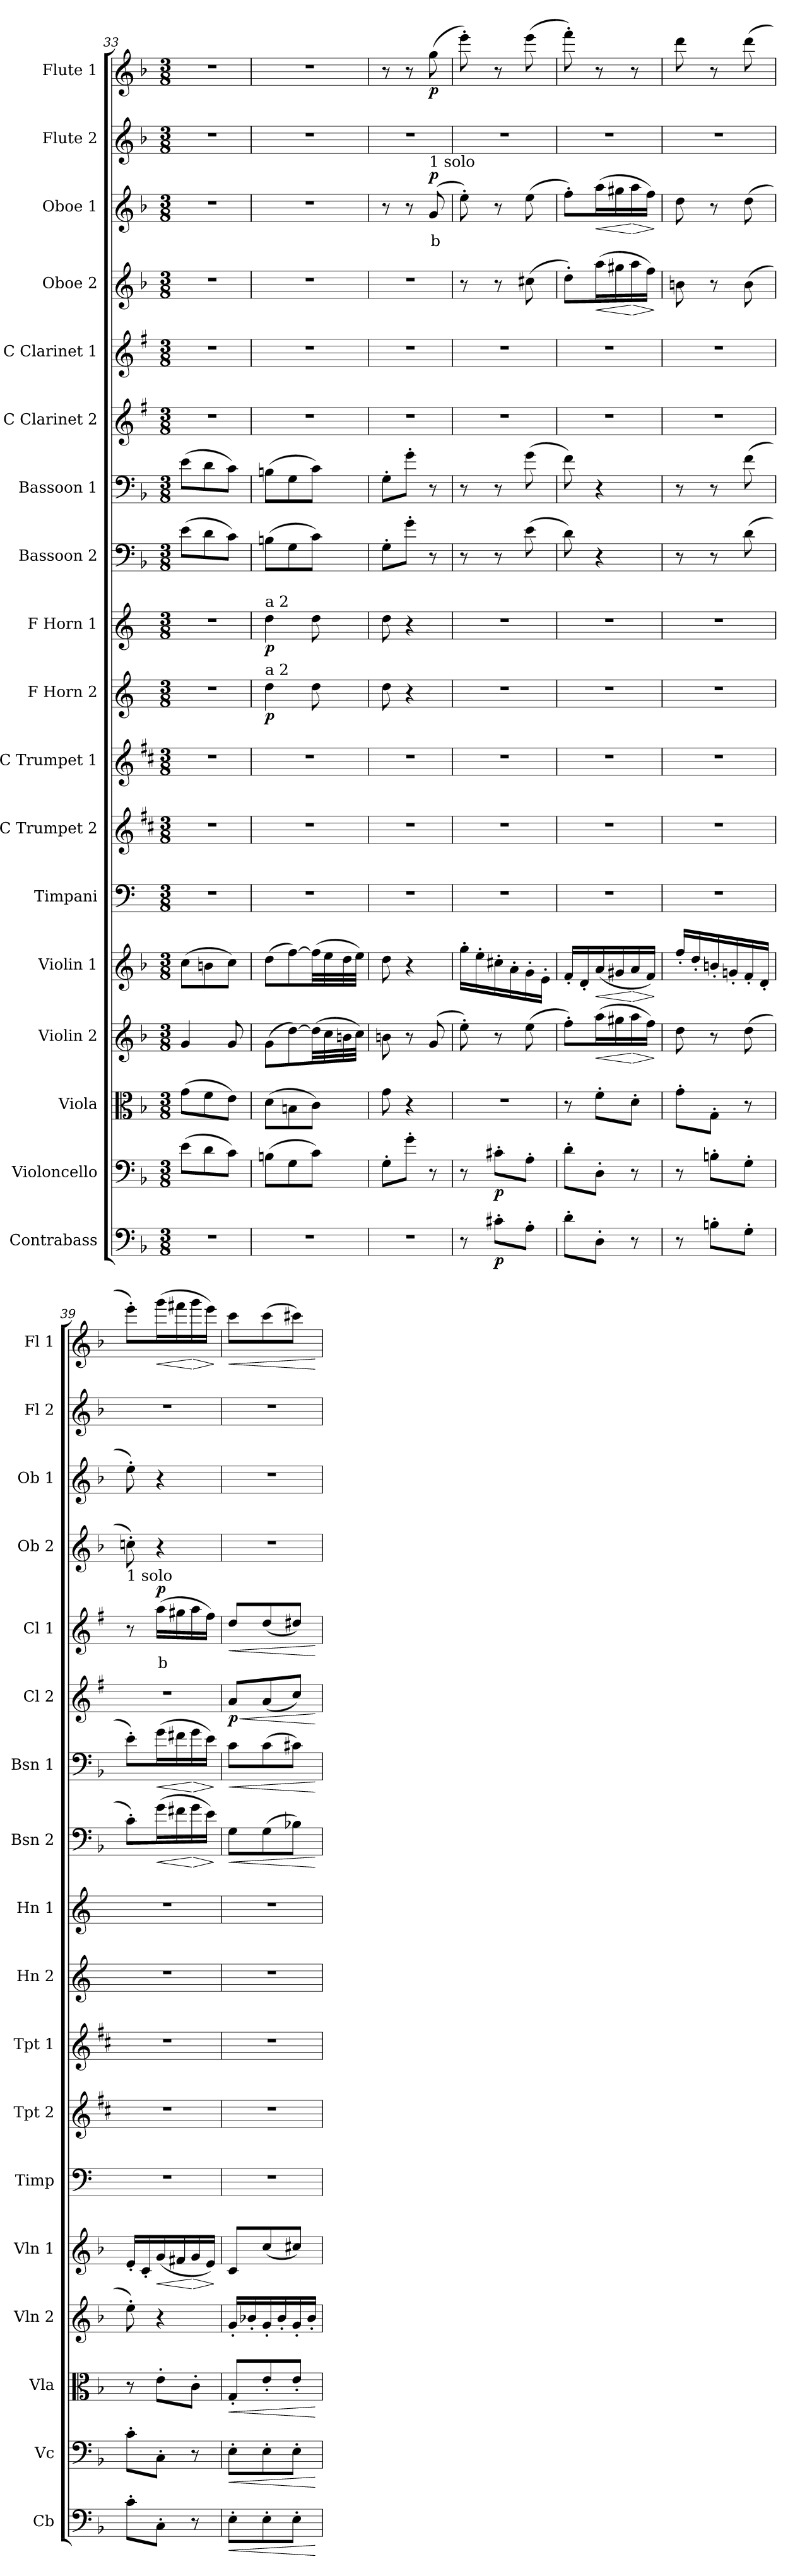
**kern	**dynam	**kern	**dynam	**kern	**dynam	**kern	**dynam	**kern	**dynam	**kern	**kern	**kern	**kern	**dynam	**kern	**dynam	**kern	**dynam	**kern	**dynam	**kern	**dynam	**kern	**text	**dynam	**kern	**dynam	**kern	**text	**dynam	**kern	**kern	**dynam
*part18	*part18	*part17	*part17	*part16	*part16	*part15	*part15	*part14	*part14	*part13	*part12	*part11	*part10	*part10	*part9	*part9	*part8	*part8	*part7	*part7	*part6	*part6	*part5	*part5	*part5	*part4	*part4	*part3	*part3	*part3	*part2	*part1	*part1
*staff18	*staff18	*staff17	*staff17	*staff16	*staff16	*staff15	*staff15	*staff14	*staff14	*staff13	*staff12	*staff11	*staff10	*staff10	*staff9	*staff9	*staff8	*staff8	*staff7	*staff7	*staff6	*staff6	*staff5	*staff5	*staff5	*staff4	*staff4	*staff3	*staff3	*staff3	*staff2	*staff1	*staff1
*I"Contrabass	*	*I"Violoncello	*	*I"Viola	*	*I"Violin 2	*	*I"Violin 1	*	*I"Timpani	*I"C Trumpet 2	*I"C Trumpet 1	*I"F Horn 2	*	*I"F Horn 1	*	*I"Bassoon 2	*	*I"Bassoon 1	*	*I"C Clarinet 2	*	*I"C Clarinet 1	*	*	*I"Oboe 2	*	*I"Oboe 1	*	*	*I"Flute 2	*I"Flute 1	*
*I'Cb	*	*I'Vc	*	*I'Vla	*	*I'Vln 2	*	*I'Vln 1	*	*I'Timp	*I'Tpt 2	*I'Tpt 1	*I'Hn 2	*	*I'Hn 1	*	*I'Bsn 2	*	*I'Bsn 1	*	*I'Cl 2	*	*I'Cl 1	*	*	*I'Ob 2	*	*I'Ob 1	*	*	*I'Fl 2	*I'Fl 1	*
*clefF4	*	*clefF4	*	*clefC3	*	*clefG2	*	*clefG2	*	*clefF4	*clefG2	*clefG2	*clefG2	*	*clefG2	*	*clefF4	*	*clefF4	*	*clefG2	*	*clefG2	*	*	*clefG2	*	*clefG2	*	*	*clefG2	*clefG2	*
*ITrd7c12	*	*	*	*	*	*	*	*	*	*	*ITrd1c2	*ITrd1c2	*ITrd4c7	*	*ITrd4c7	*	*	*	*	*	*ITrd1c2	*	*ITrd1c2	*	*	*	*	*	*	*	*	*	*
*k[b-]	*	*k[b-]	*	*k[b-]	*	*k[b-]	*	*k[b-]	*	*k[]	*k[]	*k[]	*k[b-]	*	*k[b-]	*	*k[b-]	*	*k[b-]	*	*k[b-]	*	*k[b-]	*	*	*k[b-]	*	*k[b-]	*	*	*k[b-]	*k[b-]	*
*F:	*	*F:	*	*F:	*	*F:	*	*F:	*	*	*	*	*	*	*	*	*F:	*	*F:	*	*F:	*	*F:	*	*	*F:	*	*F:	*	*	*F:	*F:	*
*M3/8	*	*M3/8	*	*M3/8	*	*M3/8	*	*M3/8	*	*M3/8	*M3/8	*M3/8	*M3/8	*	*M3/8	*	*M3/8	*	*M3/8	*	*M3/8	*	*M3/8	*	*	*M3/8	*	*M3/8	*	*	*M3/8	*M3/8	*
=33	=33	=33	=33	=33	=33	=33	=33	=33	=33	=33	=33	=33	=33	=33	=33	=33	=33	=33	=33	=33	=33	=33	=33	=33	=33	=33	=33	=33	=33	=33	=33	=33	=33
4.r	.	(8e\L	.	(8g\L	.	4g/	.	(8cc\L	.	4.r	4.r	4.r	4.r	.	4.r	.	(8e\L	.	(8e\L	.	4.r	.	4.r	.	.	4.r	.	4.r	.	.	4.r	4.r	.
.	.	8d\	.	8f\	.	.	.	8bn\	.	.	.	.	.	.	.	.	8d\	.	8d\	.	.	.	.	.	.	.	.	.	.	.	.	.	.
.	.	8c\J)	.	8e\J)	.	8g/	.	8cc\J)	.	.	.	.	.	.	.	.	8c\J)	.	8c\J)	.	.	.	.	.	.	.	.	.	.	.	.	.	.
=34	=34	=34	=34	=34	=34	=34	=34	=34	=34	=34	=34	=34	=34	=34	=34	=34	=34	=34	=34	=34	=34	=34	=34	=34	=34	=34	=34	=34	=34	=34	=34	=34	=34
!	!	!	!	!	!	!	!	!	!	!	!	!	!	!	!LO:TX:a:t=a 2	!	!	!	!	!	!	!	!	!	!	!	!	!	!	!	!	!	!
!	!	!	!	!	!	!	!	!	!	!	!	!	!LO:TX:a:t=a 2	!	!	!	!	!	!	!	!	!	!	!	!	!	!	!	!	!	!	!	!
!	!	!	!	!	!	!	!	!	!	!	!	!	!	!LO:DY:b	!	!LO:DY:b	!	!	!	!	!	!	!	!	!	!	!	!	!	!	!	!	!
4.r	.	(8Bn\L	.	(8d\L	.	(8g\L	.	(8dd\L	.	4.r	4.r	4.r	4g\	p	4g\	p	(8Bn\L	.	(8Bn\L	.	4.r	.	4.r	.	.	4.r	.	4.r	.	.	4.r	4.r	.
.	.	8G\	.	8Bn\	.	[8dd\)	.	[8ff\)	.	.	.	.	.	.	.	.	8G\	.	8G\	.	.	.	.	.	.	.	.	.	.	.	.	.	.
.	.	8c\J)	.	8c\J)	.	(32dd\LL]	.	(32ff\LL]	.	.	.	.	8g\	.	8g\	.	8c\J)	.	8c\J)	.	.	.	.	.	.	.	.	.	.	.	.	.	.
.	.	.	.	.	.	32cc\	.	32ee\	.	.	.	.	.	.	.	.	.	.	.	.	.	.	.	.	.	.	.	.	.	.	.	.	.
.	.	.	.	.	.	32bn\	.	32dd\	.	.	.	.	.	.	.	.	.	.	.	.	.	.	.	.	.	.	.	.	.	.	.	.	.
.	.	.	.	.	.	32cc\JJJ)	.	32ee\JJJ)	.	.	.	.	.	.	.	.	.	.	.	.	.	.	.	.	.	.	.	.	.	.	.	.	.
=35	=35	=35	=35	=35	=35	=35	=35	=35	=35	=35	=35	=35	=35	=35	=35	=35	=35	=35	=35	=35	=35	=35	=35	=35	=35	=35	=35	=35	=35	=35	=35	=35	=35
4.r	.	8G'\L	.	8g\	.	8bn\	.	8dd\	.	4.r	4.r	4.r	8g\	.	8g\	.	8G'\L	.	8G'\L	.	4.r	.	4.r	.	.	4.r	.	8r	.	.	4.r	8r	.
.	.	8g'\J	.	4r	.	8r	.	4r	.	.	.	.	4r	.	4r	.	8g'\J	.	8g'\J	.	.	.	.	.	.	.	.	8r	.	.	.	8r	.
!	!	!	!	!	!	!	!	!	!	!	!	!	!	!	!	!	!	!	!	!	!	!	!	!	!	!	!	!LO:TX:a:t=1 solo	!	!	!	!	!
!	!	!	!	!	!	!	!	!	!	!	!	!	!	!	!	!	!	!	!	!	!	!	!	!	!	!	!	!	!LO:LY:b:color=#FF0000	!LO:DY:b	!	!	!LO:DY:b
.	.	8r	.	.	.	(8g/	.	.	.	.	.	.	.	.	.	.	8r	.	8r	.	.	.	.	.	.	.	.	(8g/	b	p	.	(8gg\	p
=36	=36	=36	=36	=36	=36	=36	=36	=36	=36	=36	=36	=36	=36	=36	=36	=36	=36	=36	=36	=36	=36	=36	=36	=36	=36	=36	=36	=36	=36	=36	=36	=36	=36
8r	.	8r	.	4.r	.	8ee'\)	.	16gg'\LL	.	4.r	4.r	4.r	4.r	.	4.r	.	8r	.	8r	.	4.r	.	4.r	.	.	8r	.	8ee'\)	.	.	4.r	8eee'\)	.
.	.	.	.	.	.	.	.	16ee'\	.	.	.	.	.	.	.	.	.	.	.	.	.	.	.	.	.	.	.	.	.	.	.	.	.
!	!LO:DY:b	!	!LO:DY:b	!	!	!	!	!	!	!	!	!	!	!	!	!	!	!	!	!	!	!	!	!	!	!	!	!	!	!	!	!	!
8C#X'\L	p	8c#X'\L	p	.	.	8r	.	16cc#X'\	.	.	.	.	.	.	.	.	8r	.	8r	.	.	.	.	.	.	8r	.	8r	.	.	.	8r	.
.	.	.	.	.	.	.	.	16a'\	.	.	.	.	.	.	.	.	.	.	.	.	.	.	.	.	.	.	.	.	.	.	.	.	.
8AA'\J	.	8A'\J	.	.	.	(8ee\	.	16g'\	.	.	.	.	.	.	.	.	(8e\	.	(8g\	.	.	.	.	.	.	(8cc#X\	.	(8ee\	.	.	.	(8eee\	.
.	.	.	.	.	.	.	.	16e'\JJ	.	.	.	.	.	.	.	.	.	.	.	.	.	.	.	.	.	.	.	.	.	.	.	.	.
=37	=37	=37	=37	=37	=37	=37	=37	=37	=37	=37	=37	=37	=37	=37	=37	=37	=37	=37	=37	=37	=37	=37	=37	=37	=37	=37	=37	=37	=37	=37	=37	=37	=37
8D'\L	.	8d'\L	.	8r	.	8ff'\L)	.	16f'/LL	.	4.r	4.r	4.r	4.r	.	4.r	.	8d\)	.	8f\)	.	4.r	.	4.r	.	.	8dd'\L)	.	8ff'\L)	.	.	4.r	8fff'\)	.
.	.	.	.	.	.	.	.	16d'/	.	.	.	.	.	.	.	.	.	.	.	.	.	.	.	.	.	.	.	.	.	.	.	.	.
!	!	!	!	!	!	!	!LO:HP:b	!	!LO:HP:b	!	!	!	!	!	!	!	!	!	!	!	!	!	!	!	!	!	!LO:HP:b	!	!	!LO:HP:b	!	!	!
8DD'\J	.	8D'\J	.	8f'\L	.	(16aa\L	<	(16a/	<	.	.	.	.	.	.	.	4r	.	4r	.	.	.	.	.	.	(16aa\L	<	(16aa\L	.	<	.	8r	.
.	.	.	.	.	.	16gg#X\	.	16g#X/	.	.	.	.	.	.	.	.	.	.	.	.	.	.	.	.	.	16gg#X\	.	16gg#X\	.	.	.	.	.
!	!	!	!	!	!	!	!LO:HP:n=1:b	!	!LO:HP:n=1:b	!	!	!	!	!	!	!	!	!	!	!	!	!	!	!	!	!	!LO:HP:n=1:b	!	!	!LO:HP:n=1:b	!	!	!
8r	.	8r	.	8d'\J	.	16aa\	[ >	16a/	[ >	.	.	.	.	.	.	.	.	.	.	.	.	.	.	.	.	16aa\	[ >	16aa\	.	[ >	.	8r	.
.	.	.	.	.	.	16ff\JJ)	.	16f/JJ)	.	.	.	.	.	.	.	.	.	.	.	.	.	.	.	.	.	16ff\JJ)	.	16ff\JJ)	.	.	.	.	.
.	.	.	.	.	.	.	]	.	]	.	.	.	.	.	.	.	.	.	.	.	.	.	.	.	.	.	]	.	.	]	.	.	.
=38	=38	=38	=38	=38	=38	=38	=38	=38	=38	=38	=38	=38	=38	=38	=38	=38	=38	=38	=38	=38	=38	=38	=38	=38	=38	=38	=38	=38	=38	=38	=38	=38	=38
8r	.	8r	.	8g'\L	.	8dd\	.	16ff'/LL	.	4.r	4.r	4.r	4.r	.	4.r	.	8r	.	8r	.	4.r	.	4.r	.	.	8bn\	.	8dd\	.	.	4.r	8ddd\	.
.	.	.	.	.	.	.	.	16dd'/	.	.	.	.	.	.	.	.	.	.	.	.	.	.	.	.	.	.	.	.	.	.	.	.	.
8BBn'\L	.	8Bn'\L	.	8G'\J	.	8r	.	16bn'/	.	.	.	.	.	.	.	.	8r	.	8r	.	.	.	.	.	.	8r	.	8r	.	.	.	8r	.
.	.	.	.	.	.	.	.	16gn'/	.	.	.	.	.	.	.	.	.	.	.	.	.	.	.	.	.	.	.	.	.	.	.	.	.
8GG'\J	.	8G'\J	.	8r	.	(8dd\	.	16f'/	.	.	.	.	.	.	.	.	(8d\	.	(8f\	.	.	.	.	.	.	(8b\	.	(8dd\	.	.	.	(8ddd\	.
.	.	.	.	.	.	.	.	16d'/JJ	.	.	.	.	.	.	.	.	.	.	.	.	.	.	.	.	.	.	.	.	.	.	.	.	.
!!LO:PB:g=z
=39	=39	=39	=39	=39	=39	=39	=39	=39	=39	=39	=39	=39	=39	=39	=39	=39	=39	=39	=39	=39	=39	=39	=39	=39	=39	=39	=39	=39	=39	=39	=39	=39	=39
!	!	!	!	!	!	!	!	!	!	!	!	!	!	!	!	!	!	!	!	!	!	!	!LO:TX:a:t=1 solo	!	!	!	!	!	!	!	!	!	!
8C'\L	.	8c'\L	.	8r	.	8ee'\)	.	16e'/LL	.	4.r	4.r	4.r	4.r	.	4.r	.	8c'\L)	.	8e'\L)	.	4.r	.	8r	.	.	8ccn'\)	.	8ee'\)	.	.	4.r	8eee'\L)	.
.	.	.	.	.	.	.	.	16c'/	.	.	.	.	.	.	.	.	.	.	.	.	.	.	.	.	.	.	.	.	.	.	.	.	.
!	!	!	!	!	!	!	!	!	!LO:HP:b	!	!	!	!	!	!	!	!	!LO:HP:b	!	!LO:HP:b	!	!	!	!LO:LY:b:color=#FF0000	!LO:DY:b	!	!	!	!	!	!	!	!LO:HP:b
8CC'\J	.	8C'\J	.	8e'\L	.	4r	.	(16g/	<	.	.	.	.	.	.	.	(16g\L	<	(16g\L	<	.	.	(16gg\LL	b	p	4r	.	4r	.	.	.	(16ggg\L	<
.	.	.	.	.	.	.	.	16f#X/	.	.	.	.	.	.	.	.	16f#X\	.	16f#X\	.	.	.	16ff#X\	.	.	.	.	.	.	.	.	16fff#X\	.
!	!	!	!	!	!	!	!	!	!LO:HP:n=1:b	!	!	!	!	!	!	!	!	!LO:HP:n=1:b	!	!LO:HP:n=1:b	!	!	!	!	!	!	!	!	!	!	!	!	!LO:HP:n=1:b
8r	.	8r	.	8c'\J	.	.	.	16g/	[ >	.	.	.	.	.	.	.	16g\	[ >	16g\	[ >	.	.	16gg\	.	.	.	.	.	.	.	.	16ggg\	[ >
.	.	.	.	.	.	.	.	16e/JJ)	.	.	.	.	.	.	.	.	16e\JJ)	.	16e\JJ)	.	.	.	16ee\JJ)	.	.	.	.	.	.	.	.	16eee\JJ)	.
.	.	.	.	.	.	.	.	.	]	.	.	.	.	.	.	.	.	]	.	]	.	.	.	.	.	.	.	.	.	.	.	.	]
=40	=40	=40	=40	=40	=40	=40	=40	=40	=40	=40	=40	=40	=40	=40	=40	=40	=40	=40	=40	=40	=40	=40	=40	=40	=40	=40	=40	=40	=40	=40	=40	=40	=40
!	!LO:HP:b	!	!LO:HP:b	!	!LO:HP:b	!	!	!	!	!	!	!	!	!	!	!	!	!LO:HP:b	!	!LO:HP:b	!	!LO:HP:b	!	!	!LO:HP:b	!	!	!	!	!	!	!	!LO:HP:b
!	!	!	!	!	!	!	!	!	!	!	!	!	!	!	!	!	!	!	!	!	!	!LO:DY:n=1:b	!	!	!	!	!	!	!	!	!	!	!
8EE'\L	<	8E'\L	<	8G'/L	<	16g'/LL	.	8c/L	.	4.r	4.r	4.r	4.r	.	4.r	.	8G\L	<	8c\L	<	8g/L	< p	8cc/L	.	<	4.r	.	4.r	.	.	4.r	8ccc\L	<
.	.	.	.	.	.	16b-X'/	.	.	.	.	.	.	.	.	.	.	.	.	.	.	.	.	.	.	.	.	.	.	.	.	.	.	.
8EE'\	.	8E'\	.	8e'/	.	16g'/	.	(8cc/	.	.	.	.	.	.	.	.	(8G\	.	(8c\	.	(8g/	.	(8cc/	.	.	.	.	.	.	.	.	(8ccc\	.
.	.	.	.	.	.	16b-'/	.	.	.	.	.	.	.	.	.	.	.	.	.	.	.	.	.	.	.	.	.	.	.	.	.	.	.
8EE'\J	.	8E'\J	.	8e'/J	.	16g'/	.	8cc#X/J)	.	.	.	.	.	.	.	.	8B-X\J)	.	8c#X\J)	.	8b-/J)	.	8cc#X/J)	.	.	.	.	.	.	.	.	8ccc#X\J)	.
.	.	.	.	.	.	16b-'/JJ	.	.	.	.	.	.	.	.	.	.	.	.	.	.	.	.	.	.	.	.	.	.	.	.	.	.	.
.	[	.	[	.	[	.	.	.	.	.	.	.	.	.	.	.	.	[	.	[	.	[	.	.	[	.	.	.	.	.	.	.	[
=	=	=	=	=	=	=	=	=	=	=	=	=	=	=	=	=	=	=	=	=	=	=	=	=	=	=	=	=	=	=	=	=	=
*-	*-	*-	*-	*-	*-	*-	*-	*-	*-	*-	*-	*-	*-	*-	*-	*-	*-	*-	*-	*-	*-	*-	*-	*-	*-	*-	*-	*-	*-	*-	*-	*-	*-
